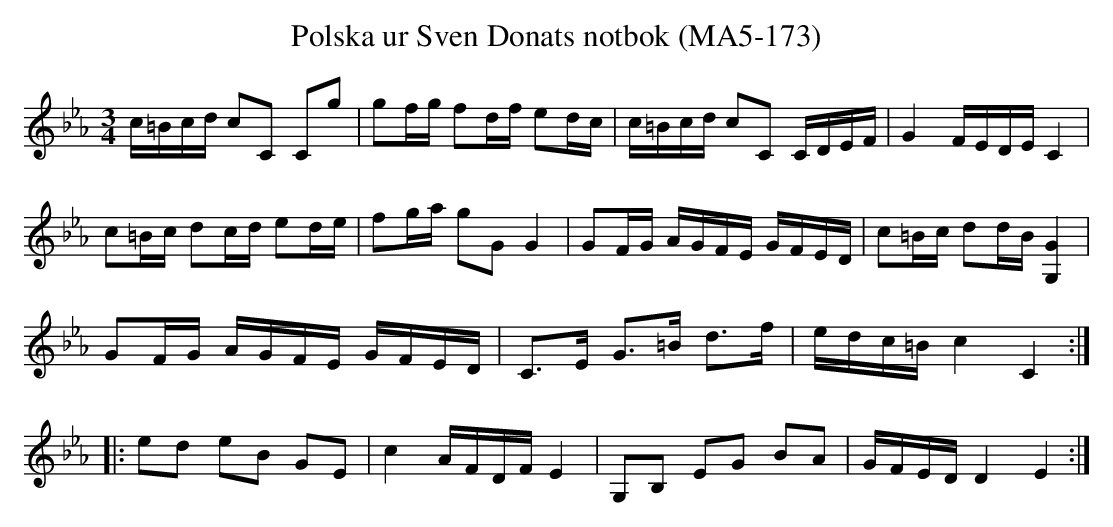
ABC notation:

X:1a
T:Polska ur Sven Donats notbok (MA5-173)
M:3/4
L:1/16
K:Cm
c=Bcd c2C2 C2g2|g2fg f2df e2dc|c=Bcd c2C2 CDEF|G4 FEDE C4|
c2=Bc d2cd e2de|f2ga g2G2 G4|G2FG AGFE GFED| c2=Bc d2dB [G4G,4]|
G2FG AGFE GFED|C3E G3=B d3f|edc=B c4 C4:|
|:
K:Eb
e2d2 e2B2 G2E2|c4 AFDF E4|G,2B,2 E2G2 B2A2|GFED D4 E4:|
